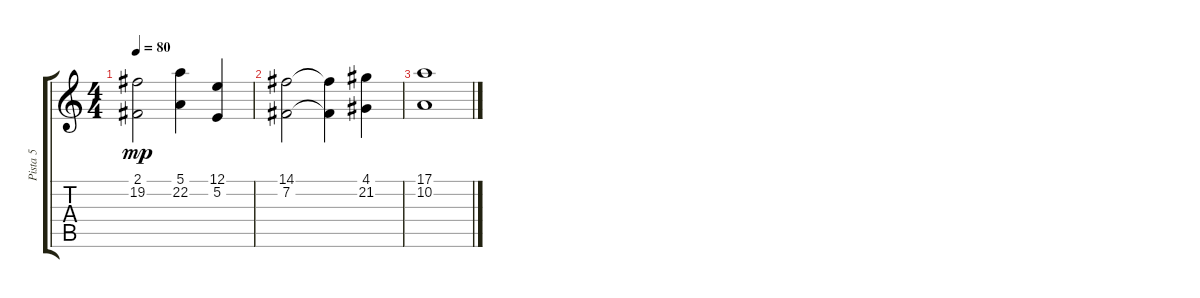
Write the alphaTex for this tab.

\track ("Pista 5" "Pista 5") {instrument tremolostrings}
\staff {score tabs}
\tuning (E4 B3 G3 D3 A2 E2) {hide}
\ts (4 4)
\tempo 80
\clef g2
\ks c
(2.1 19.2).2{dy mp} (5.1 22.2).4 (12.1 5.2).4 |
(14.1 7.2).2 (14.1{t} 7.2{t}).4 (4.1 21.2).4 |
(17.1 10.2).1
